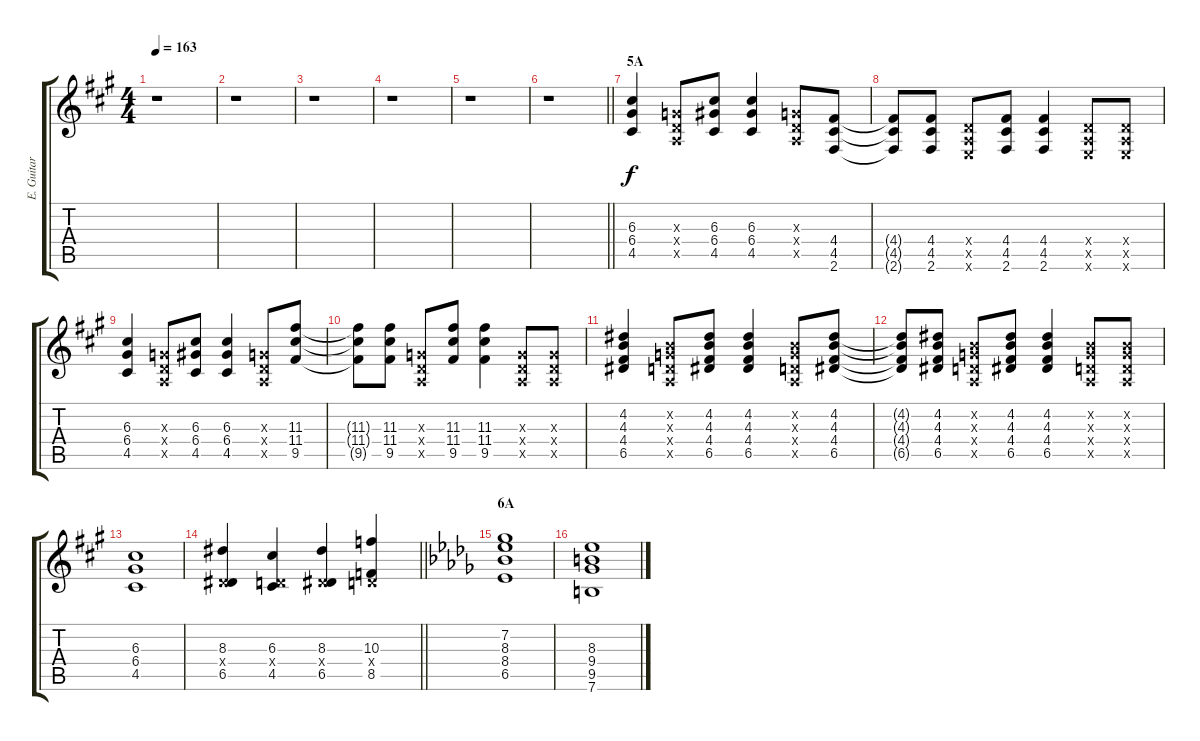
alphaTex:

\track ("E. Guitar II" "E. Guitar ") {instrument overdrivenguitar}
\staff {score tabs}
\tuning (E4 B3 G3 D3 A2 E2) {hide}
\ts (4 4)
\tempo 163
\clef g2
\ks a
r.1{dy f} |
r.1 |
r.1 |
r.1 |
r.1 |
\barLineRight lightlight
r.1 |
\section ("" "5A")
(6.3 6.4 4.5).4 (0.3{x} 0.4{x} 0.5{x}).8 (6.3 6.4 4.5).8 (6.3 6.4 4.5).4 (0.3{x} 0.4{x} 0.5{x}).8 (4.4 4.5 2.6).8 |
(4.4{t} 4.5{t} 2.6{t}).8 (4.4 4.5 2.6).8 (0.4{x} 0.5{x} 0.6{x}).8 (4.4 4.5 2.6).8 (4.4 4.5 2.6).4 (0.4{x} 0.5{x} 0.6{x}).8 (0.4{x} 0.5{x} 0.6{x}).8 |
(6.3 6.4 4.5).4 (0.3{x} 0.4{x} 0.5{x}).8 (6.3 6.4 4.5).8 (6.3 6.4 4.5).4 (0.3{x} 0.4{x} 0.5{x}).8 (11.3 11.4 9.5).8 |
(11.3{t} 11.4{t} 9.5{t}).8 (11.3 11.4 9.5).8 (0.3{x} 0.4{x} 0.5{x}).8 (11.3 11.4 9.5).8 (11.3 11.4 9.5).4 (0.3{x} 0.4{x} 0.5{x}).8 (0.3{x} 0.4{x} 0.5{x}).8 |
(4.2 4.3 4.4 6.5).4 (0.2{x} 0.3{x} 0.4{x} 0.5{x}).8 (4.2 4.3 4.4 6.5).8 (4.2 4.3 4.4 6.5).4 (0.2{x} 0.3{x} 0.4{x} 0.5{x}).8 (4.2 4.3 4.4 6.5).8 |
(4.2{t} 4.3{t} 4.4{t} 6.5{t}).8 (4.2 4.3 4.4 6.5).8 (0.2{x} 0.3{x} 0.4{x} 0.5{x}).8 (4.2 4.3 4.4 6.5).8 (4.2 4.3 4.4 6.5).4 (0.2{x} 0.3{x} 0.4{x} 0.5{x}).8 (0.2{x} 0.3{x} 0.4{x} 0.5{x}).8 |
(6.3 6.4 4.5).1 |
\barLineRight lightlight
(8.3 0.4{x} 6.5).4 (6.3 0.4{x} 4.5).4 (8.3 0.4{x} 6.5).4 (10.3 0.4{x} 8.5).4 |
\section ("" "6A")
\ks db
(7.2 8.3 8.4 6.5).1 |
(8.3 9.4 9.5 7.6).1
